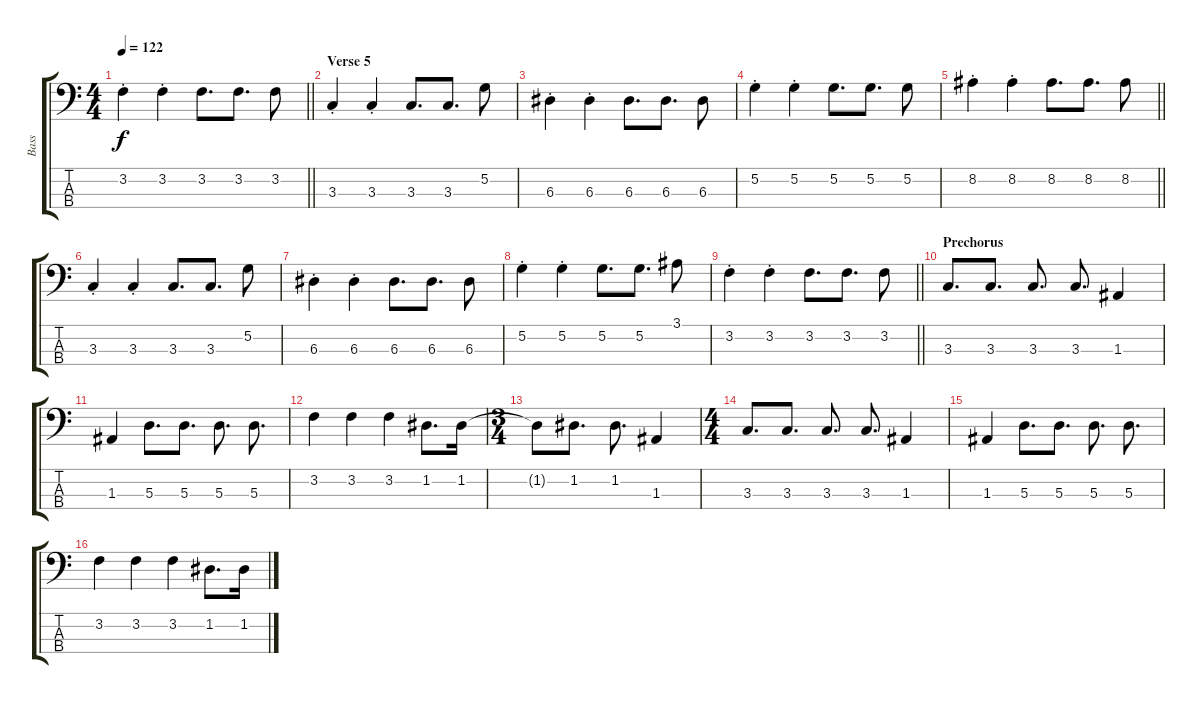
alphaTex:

\track ("Bass" "Bass") {instrument electricbassfinger}
\staff {score tabs}
\tuning (G2 D2 A1 E1) {hide}
\ts (4 4)
\tempo 122
\clef f4
\barLineRight lightlight
\ks c
3.2{st}.4{dy f} 3.2{st}.4 3.2.8{d} 3.2.8{d} 3.2.8 |
\section ("" "Verse 5")
3.3{st}.4 3.3{st}.4 3.3.8{d} 3.3.8{d} 5.2.8 |
6.3{st}.4 6.3{st}.4 6.3.8{d} 6.3.8{d} 6.3.8 |
5.2{st}.4 5.2{st}.4 5.2.8{d} 5.2.8{d} 5.2.8 |
\barLineRight lightlight
8.2{st}.4 8.2{st}.4 8.2.8{d} 8.2.8{d} 8.2.8 |
3.3{st}.4 3.3{st}.4 3.3.8{d} 3.3.8{d} 5.2.8 |
6.3{st}.4 6.3{st}.4 6.3.8{d} 6.3.8{d} 6.3.8 |
5.2{st}.4 5.2{st}.4 5.2.8{d} 5.2.8{d} 3.1.8 |
\barLineRight lightlight
3.2{st}.4 3.2{st}.4 3.2.8{d} 3.2.8{d} 3.2.8 |
\section ("" "Prechorus")
3.3.8{d} 3.3.8{d} 3.3.8{d} 3.3.8{d} 1.3.4 |
1.3.4 5.3.8{d} 5.3.8{d} 5.3.8{d} 5.3.8{d} |
3.2.4 3.2.4 3.2.4 1.2.8{d} 1.2.16 |
\ts (3 4)
1.2{t}.8 1.2.8{d} 1.2.8{d} 1.3.4 |
\ts (4 4)
3.3.8{d} 3.3.8{d} 3.3.8{d} 3.3.8{d} 1.3.4 |
1.3.4 5.3.8{d} 5.3.8{d} 5.3.8{d} 5.3.8{d} |
3.2.4 3.2.4 3.2.4 1.2.8{d} 1.2.16
